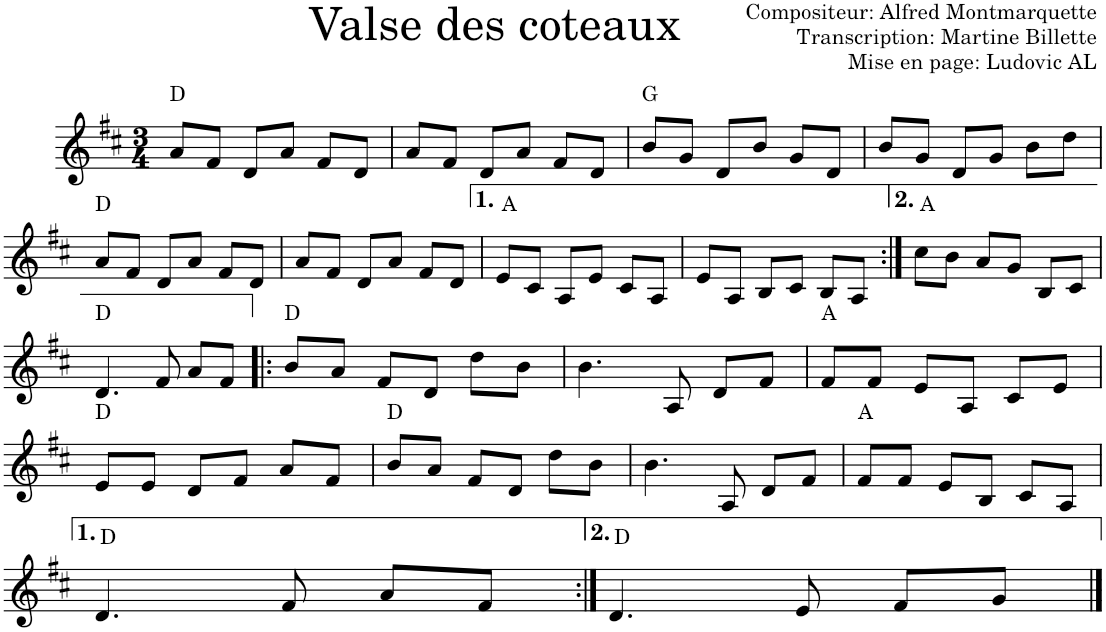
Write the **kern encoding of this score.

**kern	**harte
*part1	*part1
*staff1	*
*I"Voice	*
*I'V	*
*clefG2	*
*k[f#c#]	*
*M3/4	*
=1	=1
8a/L	D:maj
8f#/J	.
8d/L	.
8a/J	.
8f#/L	.
8d/J	.
=2	=2
8a/L	.
8f#/J	.
8d/L	.
8a/J	.
8f#/L	.
8d/J	.
=3	=3
8b/L	G:maj
8g/J	.
8d/L	.
8b/J	.
8g/L	.
8d/J	.
=4	=4
8b/L	.
8g/J	.
8d/L	.
8g/J	.
8b\L	.
8dd\J	.
!!LO:LB:g=z
=5	=5
8a/L	D:maj
8f#/J	.
8d/L	.
8a/J	.
8f#/L	.
8d/J	.
=6	=6
8a/L	.
8f#/J	.
8d/L	.
8a/J	.
8f#/L	.
8d/J	.
=7	=7
8e/L	A:maj
8c#/J	.
8A/L	.
8e/J	.
8c#/L	.
8A/J	.
=8	=8
8e/L	.
8A/J	.
8B/L	.
8c#/J	.
8B/L	.
8A/J	.
=9:|!	=9:|!
8cc#\L	A:maj
8b\J	.
8a/L	.
8g/J	.
8B/L	.
8c#/J	.
!!LO:LB:g=z
=10	=10
4.d/	D:maj
8f#/	.
8a/L	.
8f#/J	.
=11!|:	=11!|:
8b/L	D:maj
8a/J	.
8f#/L	.
8d/J	.
8dd\L	.
8b\J	.
=12	=12
4.b\	.
8A/	.
8d/L	.
8f#/J	.
=13	=13
8f#/L	A:maj
8f#/J	.
8e/L	.
8A/J	.
8c#/L	.
8e/J	.
!!LO:LB:g=z
=14	=14
8e/L	D:maj
8e/J	.
8d/L	.
8f#/J	.
8a/L	.
8f#/J	.
=15	=15
8b/L	D:maj
8a/J	.
8f#/L	.
8d/J	.
8dd\L	.
8b\J	.
=16	=16
4.b\	.
8A/	.
8d/L	.
8f#/J	.
=17	=17
8f#/L	A:maj
8f#/J	.
8e/L	.
8B/J	.
8c#/L	.
8A/J	.
!!LO:LB:g=z
=18	=18
4.d/	D:maj
8f#/	.
8a/L	.
8f#/J	.
=19:|!	=19:|!
4.d/	D:maj
8e/	.
8f#/L	.
8g/J	.
==	==
*-	*-
